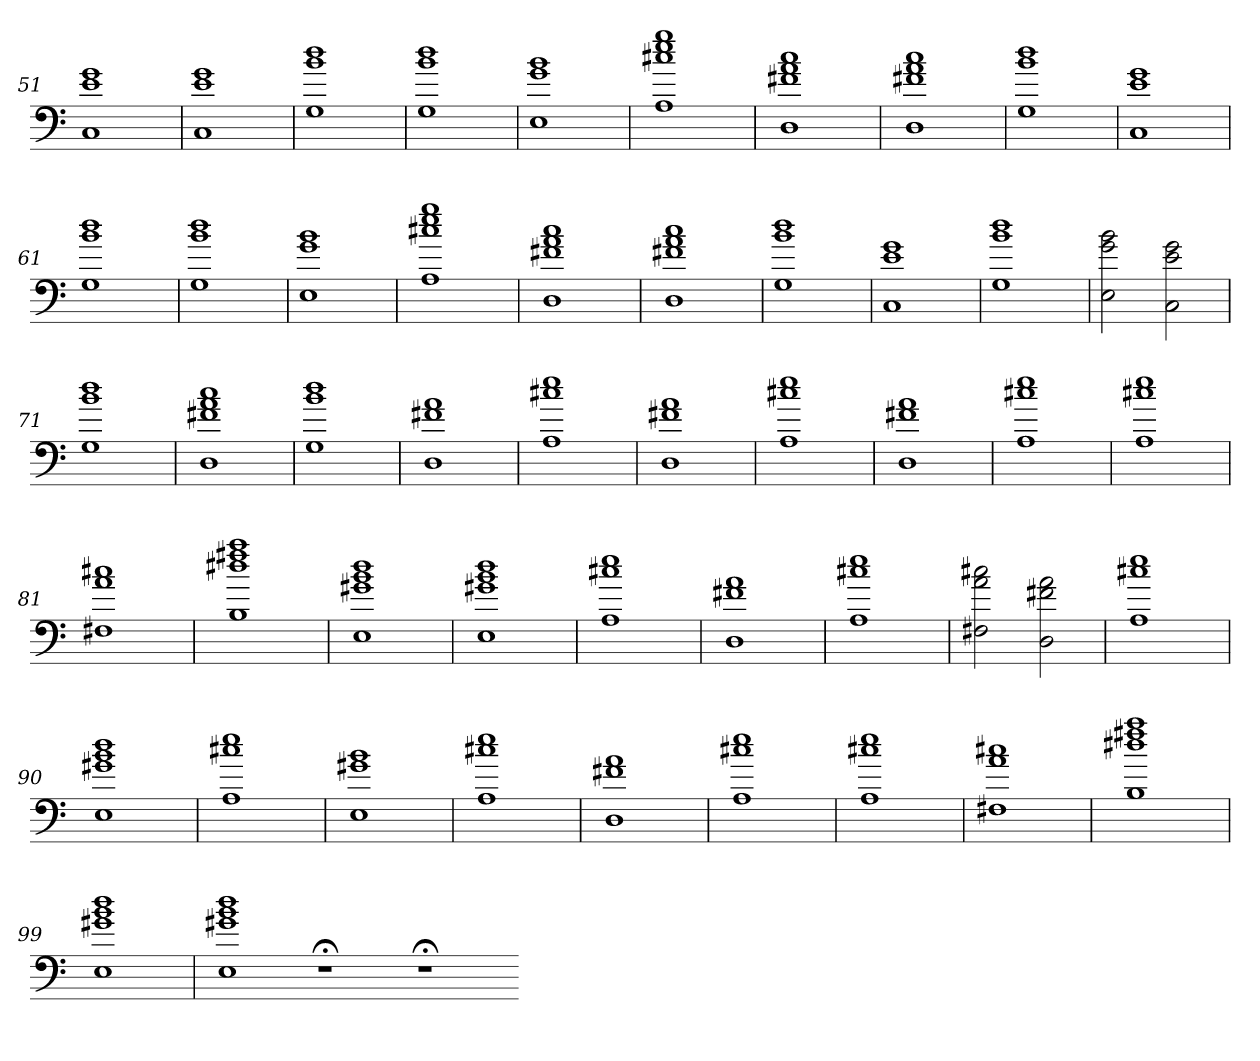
**kern
*part1
*staff1
=51
1C 1e 1g
=52
1C 1e 1g
=53
1G 1b 1dd
=54
1G 1b 1dd
=55
1E 1g 1b
=56
1A 1cc#X 1ee 1gg
=57
1D 1f#X 1a 1cc
=58
1D 1f#X 1a 1cc
=59
1G 1b 1dd
=60
1C 1e 1g
=61
1G 1b 1dd
=62
1G 1b 1dd
=63
1E 1g 1b
=64
1A 1cc#X 1ee 1gg
=65
1D 1f#X 1a 1cc
=66
1D 1f#X 1a 1cc
=67
1G 1b 1dd
=68
1C 1e 1g
=69
1G 1b 1dd
=70
2E 2g 2b
2C 2e 2g
=71
1G 1b 1dd
=72
1D 1f#X 1a 1cc
=73
1G 1b 1dd
=74
1D 1f#X 1a
=75
1A 1cc#X 1ee
=76
1D 1f#X 1a
=77
1A 1cc#X 1ee
=78
1D 1f#X 1a
=79
1A 1cc#X 1ee
=80
1A 1cc#X 1ee
=81
1F#X 1a 1cc#X
=82
1B 1dd#X 1ff#X 1aa
=83
1E 1g#X 1b 1dd
=84
1E 1g#X 1b 1dd
=85
1A 1cc#X 1ee
=86
1D 1f#X 1a
=87
1A 1cc#X 1ee
=88
2F#X 2a 2cc#X
2D 2f#X 2a
=89
1A 1cc#X 1ee
=90
1E 1g#X 1b 1dd
=91
1A 1cc#X 1ee
=92
1E 1g#X 1b
=93
1A 1cc#X 1ee
=94
1D 1f#X 1a
=95
1A 1cc#X 1ee
=96
1A 1cc#X 1ee
=97
1F#X 1a 1cc#X
=98
1B 1dd#X 1ff#X 1aa
=99
1E 1g#X 1b 1dd
=100
1E 1g#X 1b 1dd
1r;<
1r;<
=-
*-
